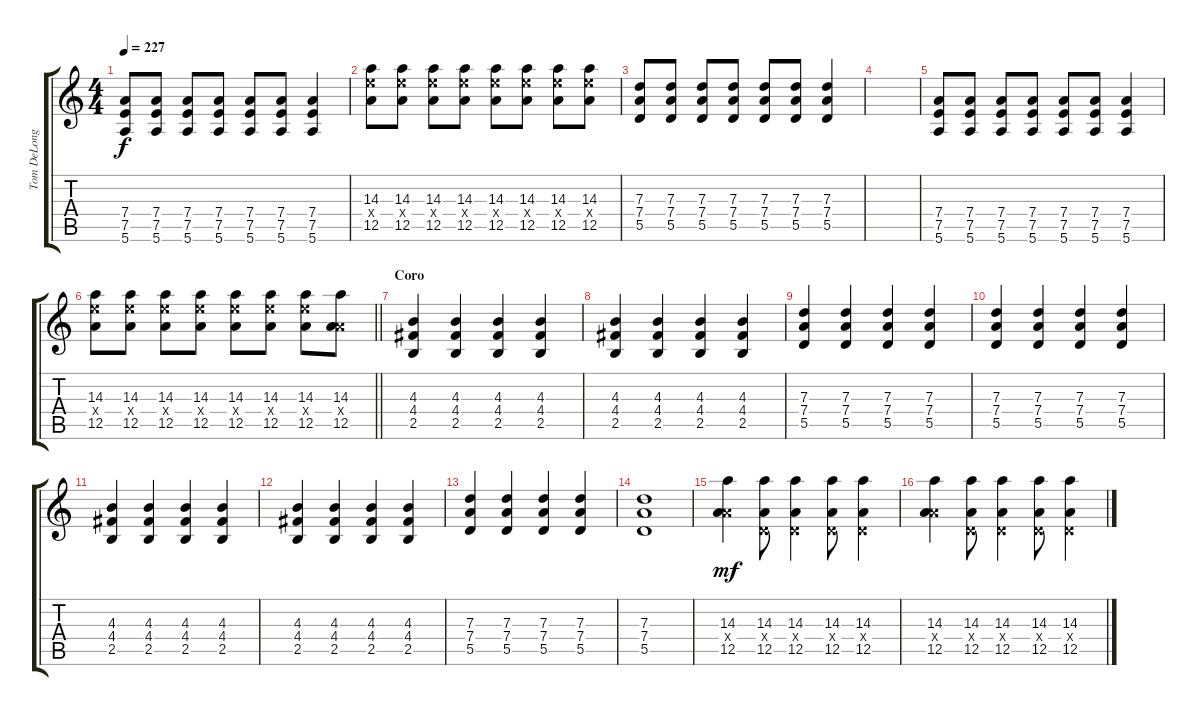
\track ("Tom DeLonge - 2nd Guitar" "Tom DeLong") {instrument distortionguitar}
\staff {score tabs}
\tuning (E4 B3 G3 D3 A2 E2) {hide}
\ts (4 4)
\tempo 227
\clef g2
\ks c
(7.4 7.5 5.6).8{dy f} (7.4 7.5 5.6).8 (7.4 7.5 5.6).8 (7.4 7.5 5.6).8 (7.4 7.5 5.6).8 (7.4 7.5 5.6).8 (7.4 7.5 5.6).4 |
(14.3 14.4{x} 12.5).8 (14.3 14.4{x} 12.5).8 (14.3 14.4{x} 12.5).8 (14.3 14.4{x} 12.5).8 (14.3 14.4{x} 12.5).8 (14.3 14.4{x} 12.5).8 (14.3 14.4{x} 12.5).8 (14.3 14.4{x} 12.5).8 |
(7.3 7.4 5.5).8 (7.3 7.4 5.5).8 (7.3 7.4 5.5).8 (7.3 7.4 5.5).8 (7.3 7.4 5.5).8 (7.3 7.4 5.5).8 (7.3 7.4 5.5).4 |
|
(7.4 7.5 5.6).8 (7.4 7.5 5.6).8 (7.4 7.5 5.6).8 (7.4 7.5 5.6).8 (7.4 7.5 5.6).8 (7.4 7.5 5.6).8 (7.4 7.5 5.6).4 |
\barLineRight lightlight
(14.3 14.4{x} 12.5).8 (14.3 14.4{x} 12.5).8 (14.3 14.4{x} 12.5).8 (14.3 14.4{x} 12.5).8 (14.3 14.4{x} 12.5).8 (14.3 14.4{x} 12.5).8 (14.3 14.4{x} 12.5).8 (14.3 7.4{x} 12.5).8 |
\section ("" "Coro")
(4.3 4.4 2.5).4 (4.3 4.4 2.5).4 (4.3 4.4 2.5).4 (4.3 4.4 2.5).4 |
(4.3 4.4 2.5).4 (4.3 4.4 2.5).4 (4.3 4.4 2.5).4 (4.3 4.4 2.5).4 |
(7.3 7.4 5.5).4 (7.3 7.4 5.5).4 (7.3 7.4 5.5).4 (7.3 7.4 5.5).4 |
(7.3 7.4 5.5).4 (7.3 7.4 5.5).4 (7.3 7.4 5.5).4 (7.3 7.4 5.5).4 |
(4.3 4.4 2.5).4 (4.3 4.4 2.5).4 (4.3 4.4 2.5).4 (4.3 4.4 2.5).4 |
(4.3 4.4 2.5).4 (4.3 4.4 2.5).4 (4.3 4.4 2.5).4 (4.3 4.4 2.5).4 |
(7.3 7.4 5.5).4 (7.3 7.4 5.5).4 (7.3 7.4 5.5).4 (7.3 7.4 5.5).4 |
(7.3 7.4 5.5).1 |
(14.3 7.4{x} 12.5).4{dy mf volume 11 balance 13 instrument distortionguitar} (14.3 0.4{x} 12.5).8 (14.3 0.4{x} 12.5).4 (14.3 0.4{x} 12.5).8 (14.3 0.4{x} 12.5).4 |
(14.3 7.4{x} 12.5).4 (14.3 0.4{x} 12.5).8 (14.3 0.4{x} 12.5).4 (14.3 0.4{x} 12.5).8 (14.3 0.4{x} 12.5).4
